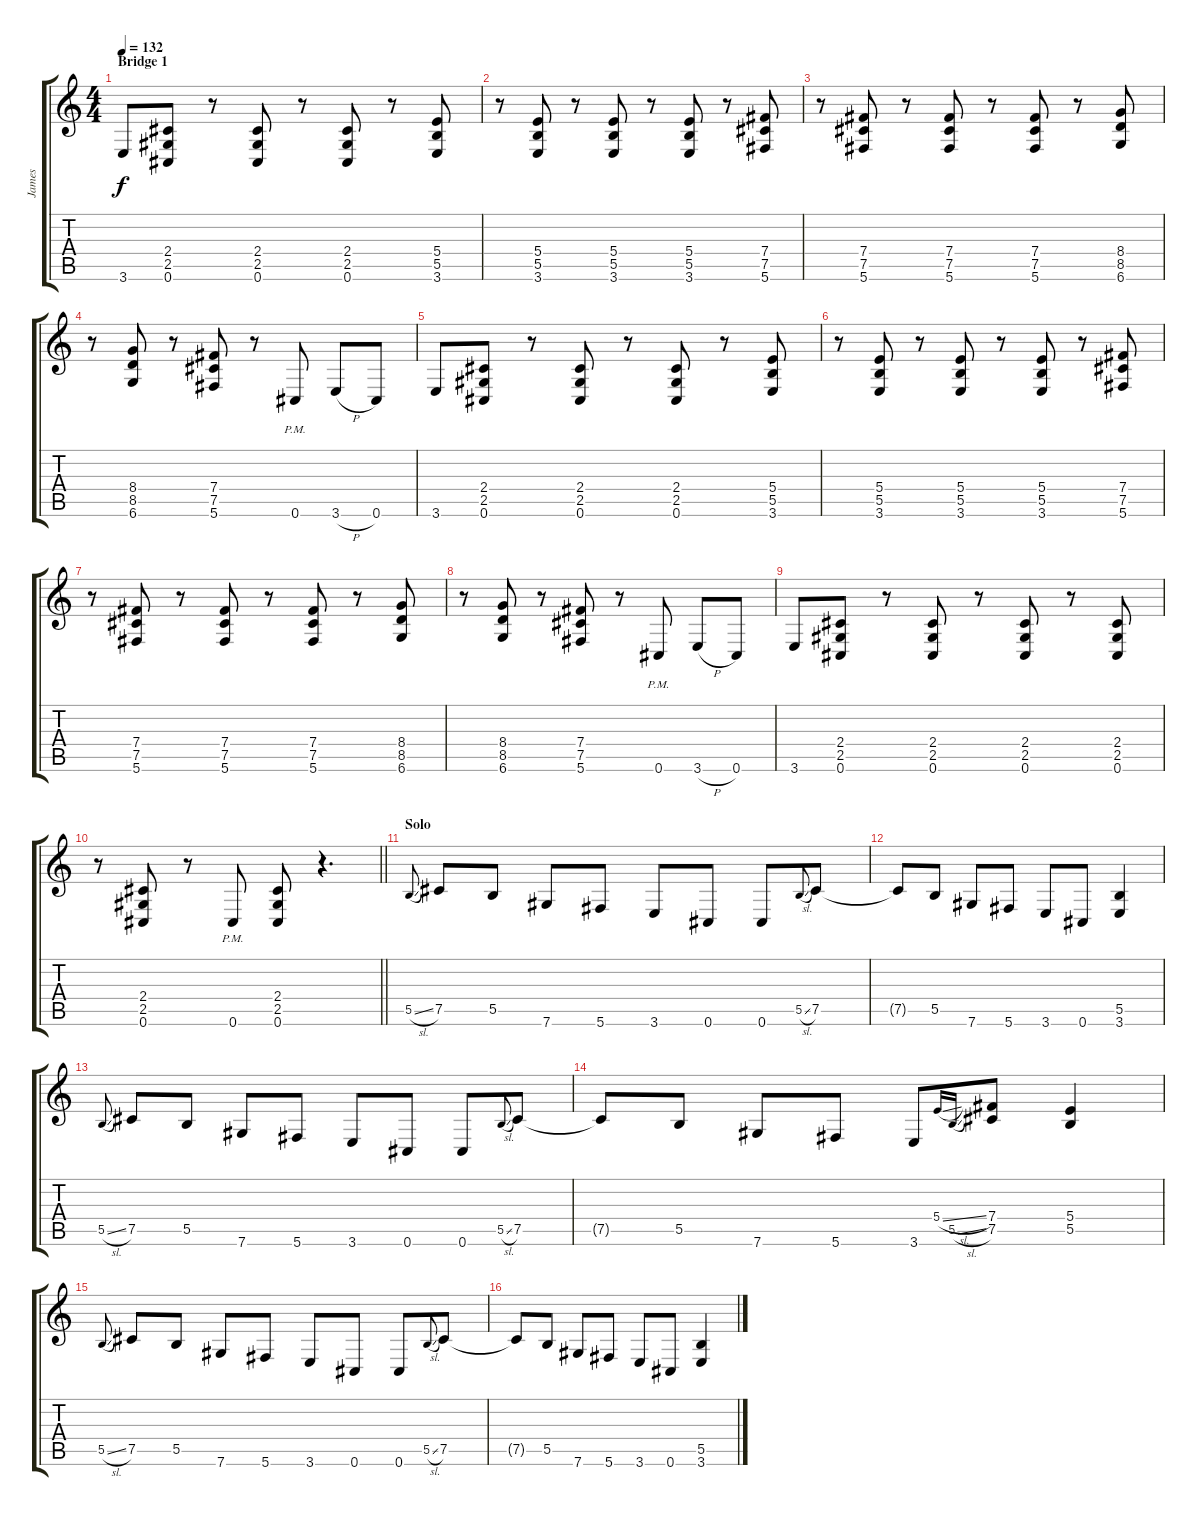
\track ("James" "James") {instrument distortionguitar}
\staff {score tabs}
\tuning (Db4 Ab3 E3 B2 Gb2 Db2) {hide}
\ts (4 4)
\section ("" "Bridge 1")
\tempo 132
\clef g2
\ks c
3.6.8{dy f} (2.4 2.5 0.6).8 r.8 (2.4 2.5 0.6).8 r.8 (2.4 2.5 0.6).8 r.8 (5.4 5.5 3.6).8 |
r.8 (5.4 5.5 3.6).8 r.8 (5.4 5.5 3.6).8 r.8 (5.4 5.5 3.6).8 r.8 (7.4 7.5 5.6).8 |
r.8 (7.4 7.5 5.6).8 r.8 (7.4 7.5 5.6).8 r.8 (7.4 7.5 5.6).8 r.8 (8.4 8.5 6.6).8 |
r.8 (8.4 8.5 6.6).8 r.8 (7.4 7.5 5.6).8 r.8 0.6{pm}.8 3.6{h}.8 0.6.8 |
3.6.8 (2.4 2.5 0.6).8 r.8 (2.4 2.5 0.6).8 r.8 (2.4 2.5 0.6).8 r.8 (5.4 5.5 3.6).8 |
r.8 (5.4 5.5 3.6).8 r.8 (5.4 5.5 3.6).8 r.8 (5.4 5.5 3.6).8 r.8 (7.4 7.5 5.6).8 |
r.8 (7.4 7.5 5.6).8 r.8 (7.4 7.5 5.6).8 r.8 (7.4 7.5 5.6).8 r.8 (8.4 8.5 6.6).8 |
r.8 (8.4 8.5 6.6).8 r.8 (7.4 7.5 5.6).8 r.8 0.6{pm}.8 3.6{h}.8 0.6.8 |
3.6.8 (2.4 2.5 0.6).8 r.8 (2.4 2.5 0.6).8 r.8 (2.4 2.5 0.6).8 r.8 (2.4 2.5 0.6).8 |
\barLineRight lightlight
r.8 (2.4 2.5 0.6).8 r.8 0.6{pm}.8 (2.4 2.5 0.6).8 r.4{d} |
\section ("" "Solo")
5.5{sl}.8{gr onbeat} 7.5.8 5.5.8 7.6.8 5.6.8 3.6.8 0.6.8 0.6.8 5.5{sl}.8{gr onbeat} 7.5.8 |
7.5{t}.8 5.5.8 7.6.8 5.6.8 3.6.8 0.6.8 (5.5 3.6).4 |
5.5{sl}.8{gr onbeat} 7.5.8 5.5.8 7.6.8 5.6.8 3.6.8 0.6.8 0.6.8 5.5{sl}.8{gr onbeat} 7.5.8 |
7.5{t}.8 5.5.8 7.6.8 5.6.8 3.6.8 5.4{sl}.16{gr onbeat} 5.5{sl}.16{gr onbeat} (7.4 7.5).8 (5.4 5.5).4 |
5.5{sl}.8{gr onbeat} 7.5.8 5.5.8 7.6.8 5.6.8 3.6.8 0.6.8 0.6.8 5.5{sl}.8{gr onbeat} 7.5.8 |
7.5{t}.8 5.5.8 7.6.8 5.6.8 3.6.8 0.6.8 (5.5 3.6).4
